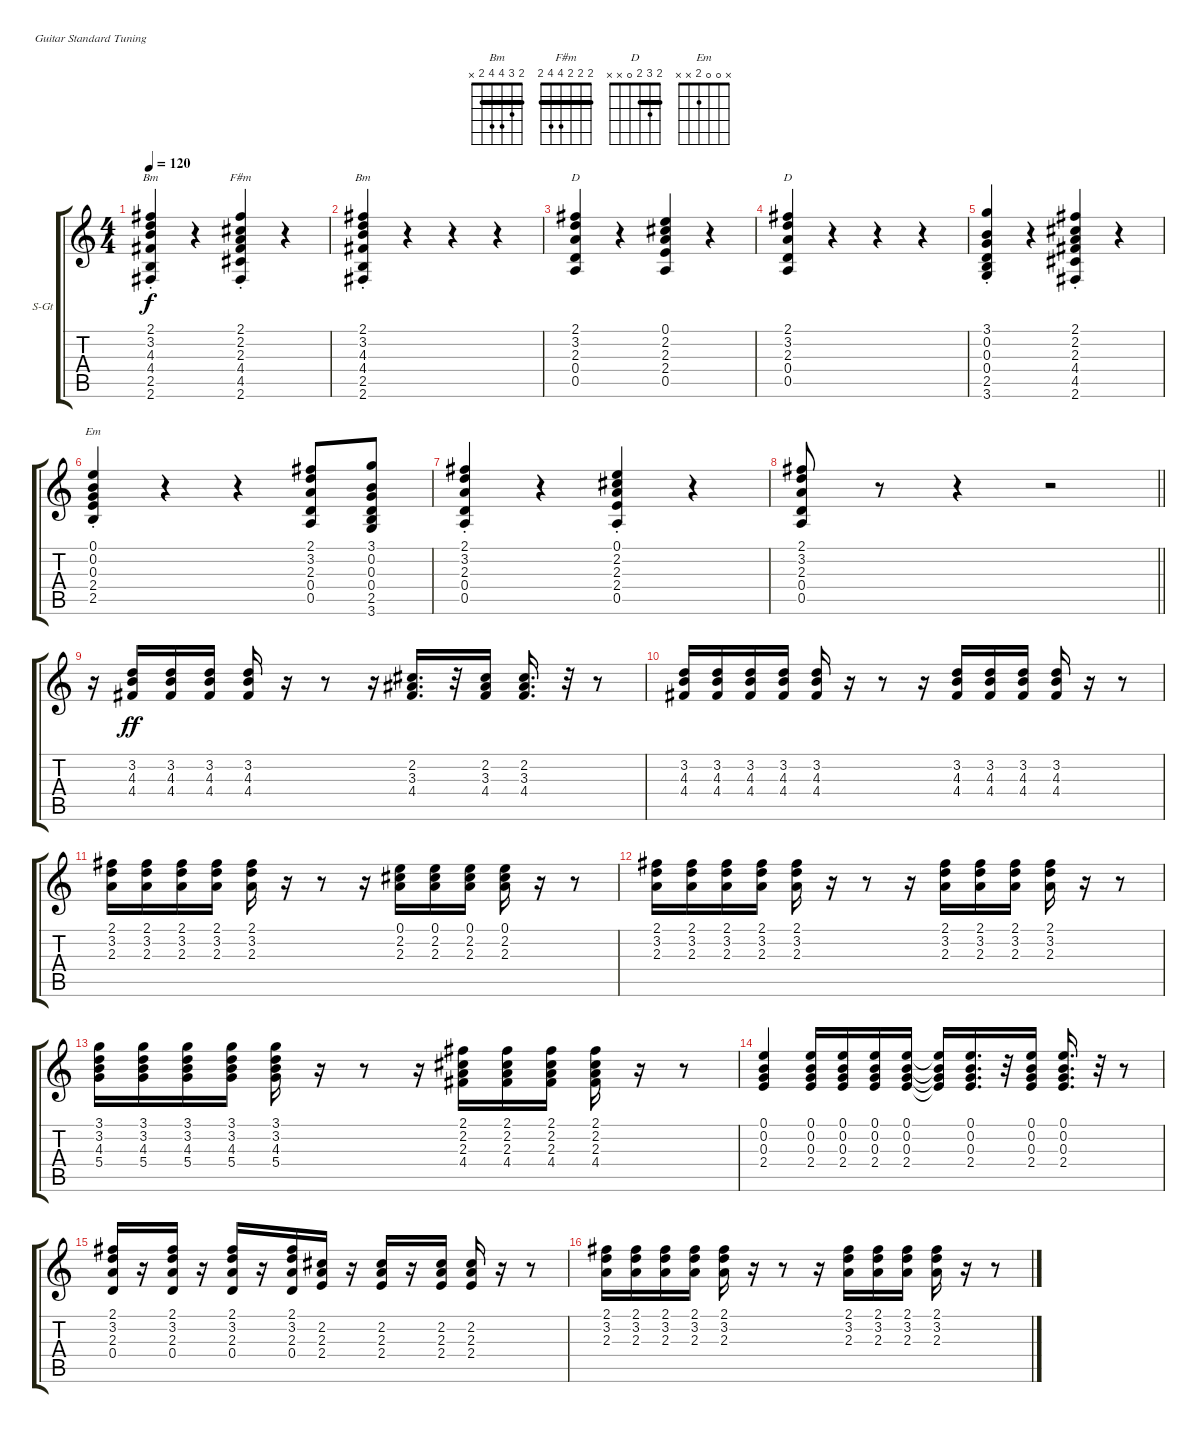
\defaultSystemsLayout 4
\bracketExtendMode groupsimilarinstruments
\firstSystemTrackNameOrientation horizontal
\otherSystemsTrackNameOrientation horizontal
\track ("Steel Guitar" "S-Gt") {instrument acousticguitarsteel}
\staff {score tabs}
\tuning (E4 B3 G3 D3 A2 E2)
\chord ("Bm" 2 3 4 4 2 x) {barre 2}
\chord ("F#m" 2 2 2 4 4 2) {barre (2 2 2)}
\chord ("D" 2 3 2 0 x x) {barre 2}
\chord ("Em" x 0 0 2 x x)
\ts (4 4)
\tempo 120
\clef g2
\ks c
(4.4{st} 2.5{st} 2.1 3.2 4.3 2.6).4{ch "Bm" dy f instrument acousticguitarsteel} r.4 (4.5{st} 2.6{st} 4.4 2.3 2.2 2.1).4{ch "F#m"} r.4 |
(4.4{st} 2.5{st} 2.1 3.2 4.3 2.6).4{ch "Bm"} r.4 r.4 r.4 |
(2.1 3.2 2.3 0.4 0.5).4{ch "D"} r.4 (2.2 2.3 2.4 0.1 0.5).4 r.4 |
(2.1 3.2 2.3 0.4 0.5).4{ch "D"} r.4 r.4 r.4 |
(0.4{st} 2.5{st} 3.1 3.6 0.3 0.2).4 r.4 (4.4{st} 4.5{st} 2.1 2.2 2.3 2.6).4 r.4 |
(2.4{st} 2.5{st} 0.1 0.2 0.3).4{ch "Em"} r.4 r.4 (0.4 0.5 2.1 2.3 3.2).8 (0.4 2.5 3.6 3.1 0.2 0.3).8 |
(0.4{st} 0.5{st} 2.1 3.2 2.3).4 r.4 (0.5{st} 2.2 2.3 2.4 0.1).4 r.4 |
\barLineRight lightlight
(2.1 3.2 2.3 0.4 0.5).8 r.8 r.4 r.2 |
r.16 (4.4 4.3 3.2).16{dy ff} (4.4 4.3 3.2).16 (4.4 4.3 3.2).16 (4.4 4.3 3.2).16 r.16 r.8 r.16 (4.4 3.3 2.2).16{d} r.32 (4.4 3.3 2.2).16 (4.4 3.3 2.2).16{d} r.32 r.8 |
(4.4 4.3 3.2).16 (4.4 4.3 3.2).16 (4.4 4.3 3.2).16 (4.4 4.3 3.2).16 (4.4 4.3 3.2).16 r.16 r.8 r.16 (4.4 4.3 3.2).16 (4.4 4.3 3.2).16 (4.4 4.3 3.2).16 (4.4 4.3 3.2).16 r.16 r.8 |
(2.3 3.2 2.1).16 (2.3 3.2 2.1).16 (2.3 3.2 2.1).16 (2.3 3.2 2.1).16 (2.3 3.2 2.1).16 r.16 r.8 r.16 (2.3 2.2 0.1).16 (2.3 2.2 0.1).16 (2.3 2.2 0.1).16 (2.3 2.2 0.1).16 r.16 r.8 |
(2.3 3.2 2.1).16 (2.3 3.2 2.1).16 (2.3 3.2 2.1).16 (2.3 3.2 2.1).16 (2.3 3.2 2.1).16 r.16 r.8 r.16 (2.3 3.2 2.1).16 (2.3 3.2 2.1).16 (2.3 3.2 2.1).16 (2.3 3.2 2.1).16 r.16 r.8 |
(5.4 4.3 3.2 3.1).16 (5.4 4.3 3.2 3.1).16 (5.4 4.3 3.2 3.1).16 (5.4 4.3 3.2 3.1).16 (5.4 4.3 3.2 3.1).16 r.16 r.8 r.16 (4.4 2.3 2.2 2.1).16 (4.4 2.3 2.2 2.1).16 (4.4 2.3 2.2 2.1).16 (4.4 2.3 2.2 2.1).16 r.16 r.8 |
(2.4 0.3 0.2 0.1).4 (2.4 0.3 0.2 0.1).16 (2.4 0.3 0.2 0.1).16 (2.4 0.3 0.2 0.1).16 (2.4 0.3 0.2 0.1).16 (2.4{t} 0.3{t} 0.2{t} 0.1{t}).16 (2.4 0.3 0.2 0.1).16{d} r.32 (2.4 0.3 0.2 0.1).16 (2.4 0.3 0.2 0.1).16{d} r.32 r.8 |
(0.4 2.3 3.2 2.1).16 r.16 (0.4 2.3 3.2 2.1).16 r.16 (0.4 2.3 3.2 2.1).16 r.16 (0.4 2.3 3.2 2.1).16 (2.4 2.3 2.2).16 r.16 (2.4 2.3 2.2).16 r.16 (2.4 2.3 2.2).16 (2.4 2.3 2.2).16 r.16 r.8 |
(2.3 3.2 2.1).16 (2.3 3.2 2.1).16 (2.3 3.2 2.1).16 (2.3 3.2 2.1).16 (2.3 3.2 2.1).16 r.16 r.8 r.16 (2.3 3.2 2.1).16 (2.3 3.2 2.1).16 (2.3 3.2 2.1).16 (2.3 3.2 2.1).16 r.16 r.8
